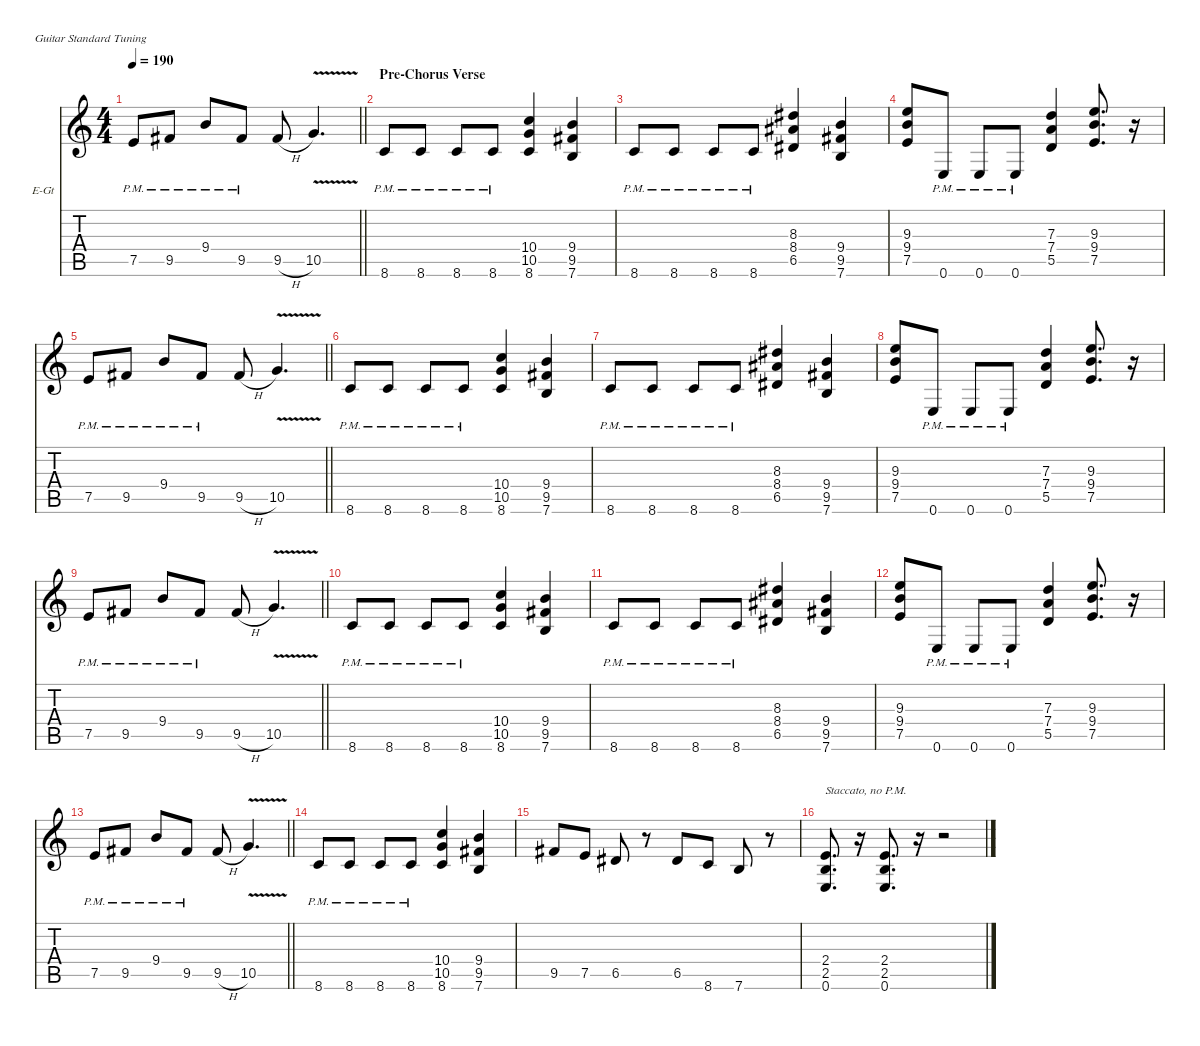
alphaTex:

\hideDynamics
\bracketExtendMode nobrackets
\firstSystemTrackNameOrientation horizontal
\otherSystemsTrackNameOrientation horizontal
\track ("James Hetfield" "E-Gt") {instrument distortionguitar}
\staff {score tabs}
\tuning (E4 B3 G3 D3 A2 E2)
\ts (4 4)
\tempo 190
\clef g2
\barLineRight lightlight
\ks c
7.5{pm}.8{dy fff} 9.5{pm acc #}.8 9.4{pm}.8 9.5{pm acc #}.8 9.5{h acc #}.8 10.5{v}.4{d} |
\section ("" "Pre-Chorus Verse")
8.6{pm}.8 8.6{pm}.8 8.6{pm}.8 8.6{pm}.8 (10.4 10.5 8.6).4 (9.4 9.5{acc #} 7.6).4 |
8.6{pm}.8 8.6{pm}.8 8.6{pm}.8 8.6{pm}.8 (8.3{acc #} 8.4{acc #} 6.5{acc #}).4 (9.4 9.5{acc #} 7.6).4 |
(9.3 9.4 7.5).8 0.6{pm}.8 0.6{pm}.8 0.6{pm}.8 (7.3 7.4 5.5).4 (9.3 9.4 7.5).8{d} r.16 |
\barLineRight lightlight
7.5{pm}.8 9.5{pm acc #}.8 9.4{pm}.8 9.5{pm acc #}.8 9.5{h acc #}.8 10.5{v}.4{d} |
8.6{pm}.8 8.6{pm}.8 8.6{pm}.8 8.6{pm}.8 (10.4 10.5 8.6).4 (9.4 9.5{acc #} 7.6).4 |
8.6{pm}.8 8.6{pm}.8 8.6{pm}.8 8.6{pm}.8 (8.3{acc #} 8.4{acc #} 6.5{acc #}).4 (9.4 9.5{acc #} 7.6).4 |
(9.3 9.4 7.5).8 0.6{pm}.8 0.6{pm}.8 0.6{pm}.8 (7.3 7.4 5.5).4 (9.3 9.4 7.5).8{d} r.16 |
\barLineRight lightlight
7.5{pm}.8 9.5{pm acc #}.8 9.4{pm}.8 9.5{pm acc #}.8 9.5{h acc #}.8 10.5{v}.4{d} |
8.6{pm}.8 8.6{pm}.8 8.6{pm}.8 8.6{pm}.8 (10.4 10.5 8.6).4 (9.4 9.5{acc #} 7.6).4 |
8.6{pm}.8 8.6{pm}.8 8.6{pm}.8 8.6{pm}.8 (8.3{acc #} 8.4{acc #} 6.5{acc #}).4 (9.4 9.5{acc #} 7.6).4 |
(9.3 9.4 7.5).8 0.6{pm}.8 0.6{pm}.8 0.6{pm}.8 (7.3 7.4 5.5).4 (9.3 9.4 7.5).8{d} r.16 |
\barLineRight lightlight
7.5{pm}.8 9.5{pm acc #}.8 9.4{pm}.8 9.5{pm acc #}.8 9.5{h acc #}.8 10.5{v}.4{d} |
8.6{pm}.8 8.6{pm}.8 8.6{pm}.8 8.6{pm}.8 (10.4 10.5 8.6).4 (9.4 9.5{acc #} 7.6).4 |
9.5{acc #}.8 7.5.8 6.5{acc #}.8 r.8 6.5{acc #}.8 8.6.8 7.6.8 r.8 |
(2.4 2.5 0.6).8{d txt "Staccato, no P.M."} r.16 (2.4 2.5 0.6).8{d} r.16 r.2
